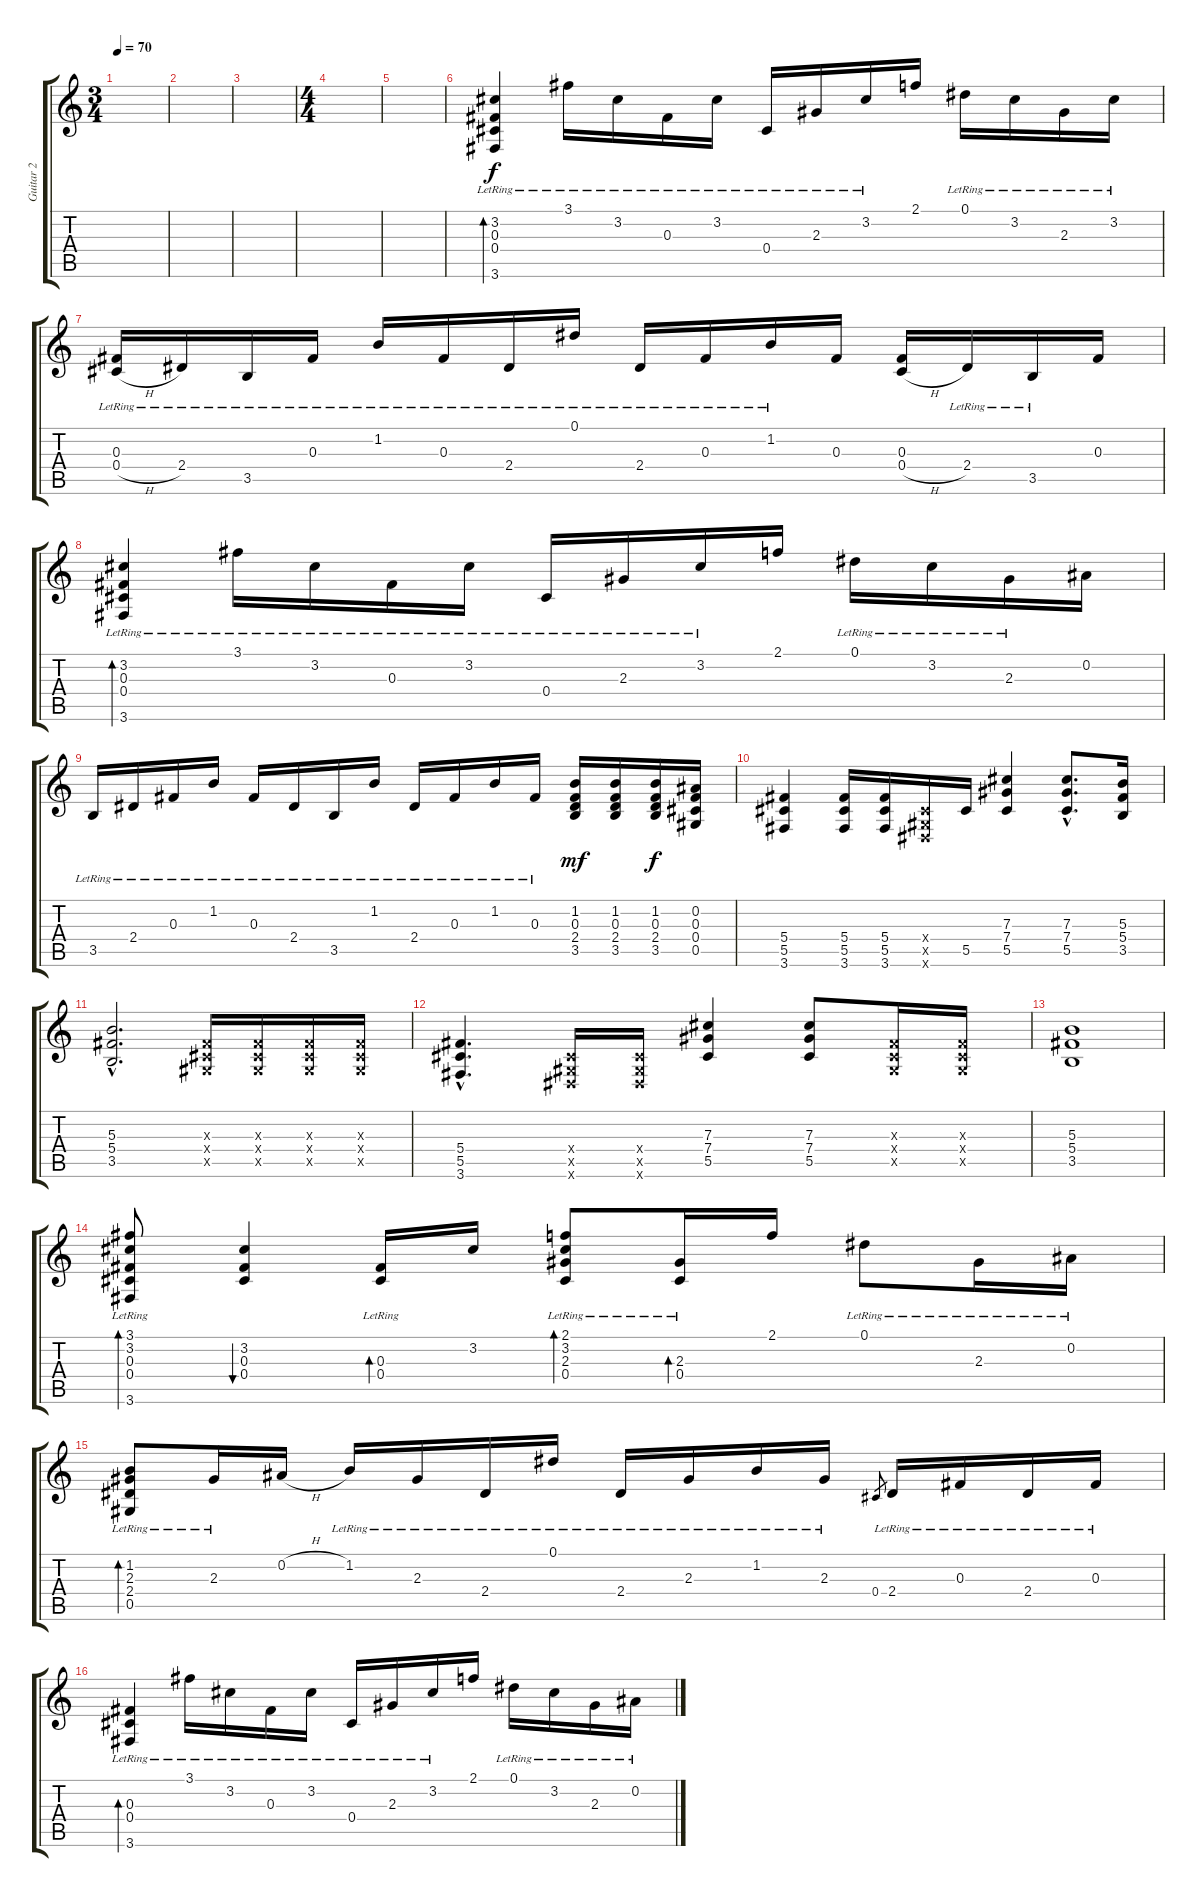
\track ("Guitar 2" "Guitar 2") {instrument acousticguitarsteel}
\staff {score tabs}
\tuning (Eb4 Bb3 Gb3 Db3 Ab2 Eb2) {hide}
\ts (3 4)
\tempo 70
\clef g2
\ks c
|
|
|
\ts (4 4)
|
|
(3.2{lr} 0.3{lr} 0.4{lr} 3.6{lr}).4{bd 120 volume 10} 3.1{lr}.16 3.2{lr}.16 0.3{lr}.16 3.2{lr}.16 0.4{lr}.16 2.3{lr}.16 3.2{lr}.16 2.1.16 0.1{lr}.16 3.2{lr}.16 2.3{lr}.16 3.2{lr}.16 |
(0.3{lr} 0.4{h}).16 2.4{lr}.16 3.5{lr}.16 0.3{lr}.16 1.2{lr}.16 0.3{lr}.16 2.4{lr}.16 0.1{lr}.16 2.4{lr}.16 0.3{lr}.16 1.2{lr}.16 0.3.16 (0.3 0.4{h}).16 2.4{lr}.16 3.5{lr}.16 0.3.16 |
(3.2{lr} 0.3{lr} 0.4{lr} 3.6{lr}).4{bd 120} 3.1{lr}.16 3.2{lr}.16 0.3{lr}.16 3.2{lr}.16 0.4{lr}.16 2.3{lr}.16 3.2{lr}.16 2.1.16 0.1{lr}.16 3.2{lr}.16 2.3{lr}.16 0.2.16 |
3.5{lr}.16 2.4{lr}.16 0.3{lr}.16 1.2{lr}.16 0.3{lr}.16 2.4{lr}.16 3.5{lr}.16 1.2{lr}.16 2.4{lr}.16 0.3{lr}.16 1.2{lr}.16 0.3{lr}.16 (1.2 0.3 2.4 3.5).16{dy mf instrument distortionguitar} (1.2 0.3 2.4 3.5).16 (1.2 0.3 2.4 3.5).16{dy f} (0.2 0.3 0.4 0.5).16 |
(5.4 5.5 3.6).4{volume 13 instrument distortionguitar} (5.4 5.5 3.6).16 (5.4 5.5 3.6).16 (0.4{x} 0.5{x} 0.6{x}).16 5.5.16 (7.3 7.4 5.5).4 (7.3{hac} 7.4{hac} 5.5{hac}).8{d} (5.3 5.4 3.5).16 |
(5.3{hac} 5.4{hac} 3.5{hac}).2{d} (0.3{x} 0.4{x} 0.5{x}).16 (0.3{x} 0.4{x} 0.5{x}).16 (0.3{x} 0.4{x} 0.5{x}).16 (0.3{x} 0.4{x} 0.5{x}).16 |
(5.4{hac} 5.5{hac} 3.6{hac}).4{d} (0.4{x} 0.5{x} 0.6{x}).16 (0.4{x} 0.5{x} 0.6{x}).16 (7.3 7.4 5.5).4 (7.3 7.4 5.5).8 (0.3{x} 0.4{x} 0.5{x}).16 (0.3{x} 0.4{x} 0.5{x}).16 |
(5.3 5.4 3.5).1{volume 6} |
(3.1{lr} 3.2 0.3 0.4 3.6{lr}).8{bd 30 volume 10 instrument acousticguitarsteel} (3.2 0.3 0.4).4{bu 30} (0.3{lr} 0.4{lr}).16{bd 30} 3.2.16 (2.1{lr} 3.2{lr} 2.3 0.4).8{bd 30} (2.3{lr} 0.4{lr}).16{bd 30} 2.1.16 0.1{lr}.8 2.3{lr}.16 0.2{lr}.16 |
(1.2{lr} 2.3 2.4{lr} 0.5{lr}).8{bd 30} 2.3{lr}.16 0.2{h}.16 1.2{lr}.16 2.3{lr}.16 2.4{lr}.16 0.1{lr}.16 2.4{lr}.16 2.3{lr}.16 1.2{lr}.16 2.3{lr}.16 0.4.8{gr} 2.4{lr}.16 0.3{lr}.16 2.4{lr}.16 0.3{lr}.16 |
(0.3{lr} 0.4{lr} 3.6{lr}).4{bd 30} 3.1{lr}.16 3.2{lr}.16 0.3{lr}.16 3.2{lr}.16 0.4{lr}.16 2.3{lr}.16 3.2{lr}.16 2.1.16 0.1{lr}.16 3.2{lr}.16 2.3{lr}.16 0.2{lr}.16
